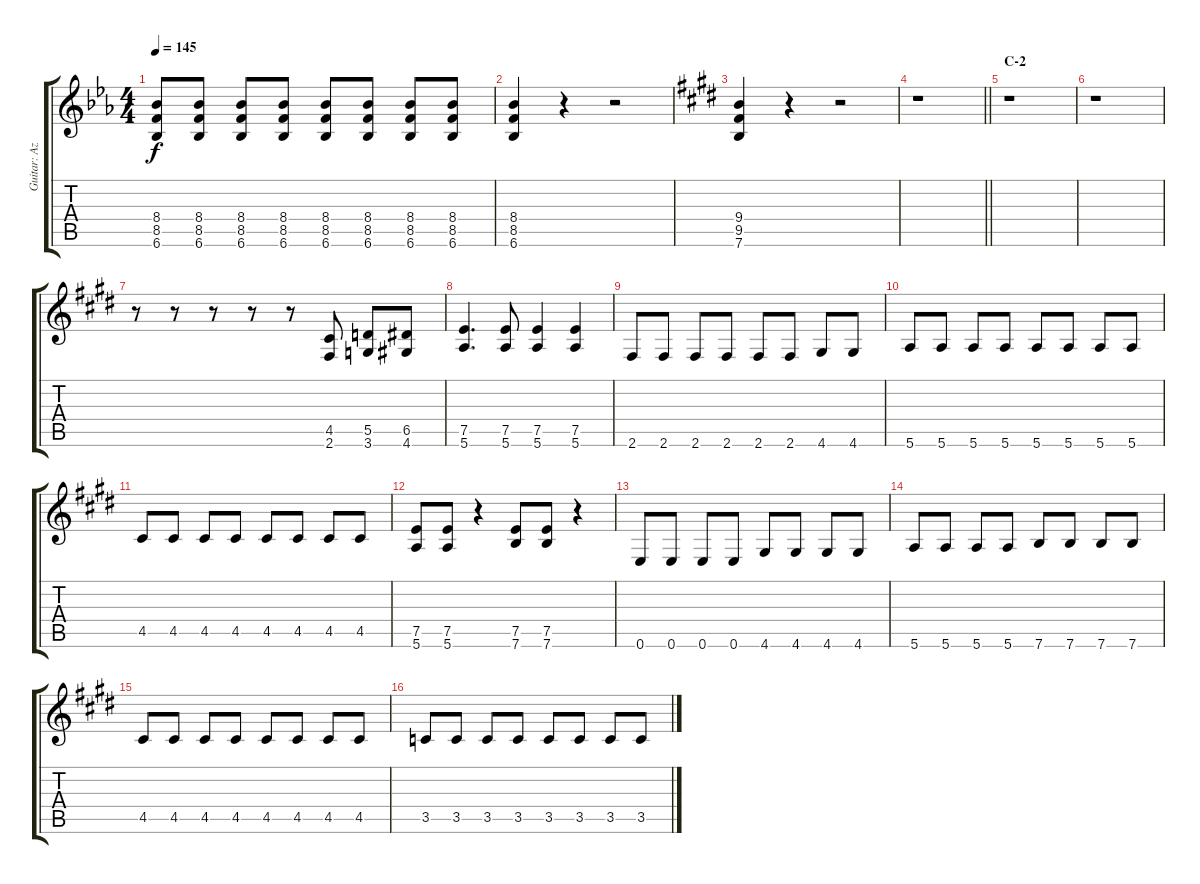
\track ("Guitar: Azusa Nakano" "Guitar: Az") {instrument overdrivenguitar}
\staff {score tabs}
\tuning (E4 B3 G3 D3 A2 E2) {hide}
\ts (4 4)
\tempo 145
\clef g2
\ks eb
(8.4 8.5 6.6).8{dy f} (8.4 8.5 6.6).8 (8.4 8.5 6.6).8 (8.4 8.5 6.6).8 (8.4 8.5 6.6).8 (8.4 8.5 6.6).8 (8.4 8.5 6.6).8 (8.4 8.5 6.6).8 |
(8.4 8.5 6.6).4 r.4 r.2 |
\ks e
(9.4 9.5 7.6).4 r.4 r.2 |
\barLineRight lightlight
r.1 |
\section ("" "C-2")
r.1 |
r.1 |
r.8 r.8 r.8 r.8 r.8 (4.5 2.6).8 (5.5 3.6).8 (6.5 4.6).8 |
(7.5 5.6).4{d} (7.5 5.6).8 (7.5 5.6).4 (7.5 5.6).4 |
2.6.8 2.6.8 2.6.8 2.6.8 2.6.8 2.6.8 4.6.8 4.6.8 |
5.6.8 5.6.8 5.6.8 5.6.8 5.6.8 5.6.8 5.6.8 5.6.8 |
4.5.8 4.5.8 4.5.8 4.5.8 4.5.8 4.5.8 4.5.8 4.5.8 |
(7.5 5.6).8 (7.5 5.6).8 r.4 (7.5 7.6).8 (7.5 7.6).8 r.4 |
0.6.8 0.6.8 0.6.8 0.6.8 4.6.8 4.6.8 4.6.8 4.6.8 |
5.6.8 5.6.8 5.6.8 5.6.8 7.6.8 7.6.8 7.6.8 7.6.8 |
4.5.8 4.5.8 4.5.8 4.5.8 4.5.8 4.5.8 4.5.8 4.5.8 |
3.5.8 3.5.8 3.5.8 3.5.8 3.5.8 3.5.8 3.5.8 3.5.8
